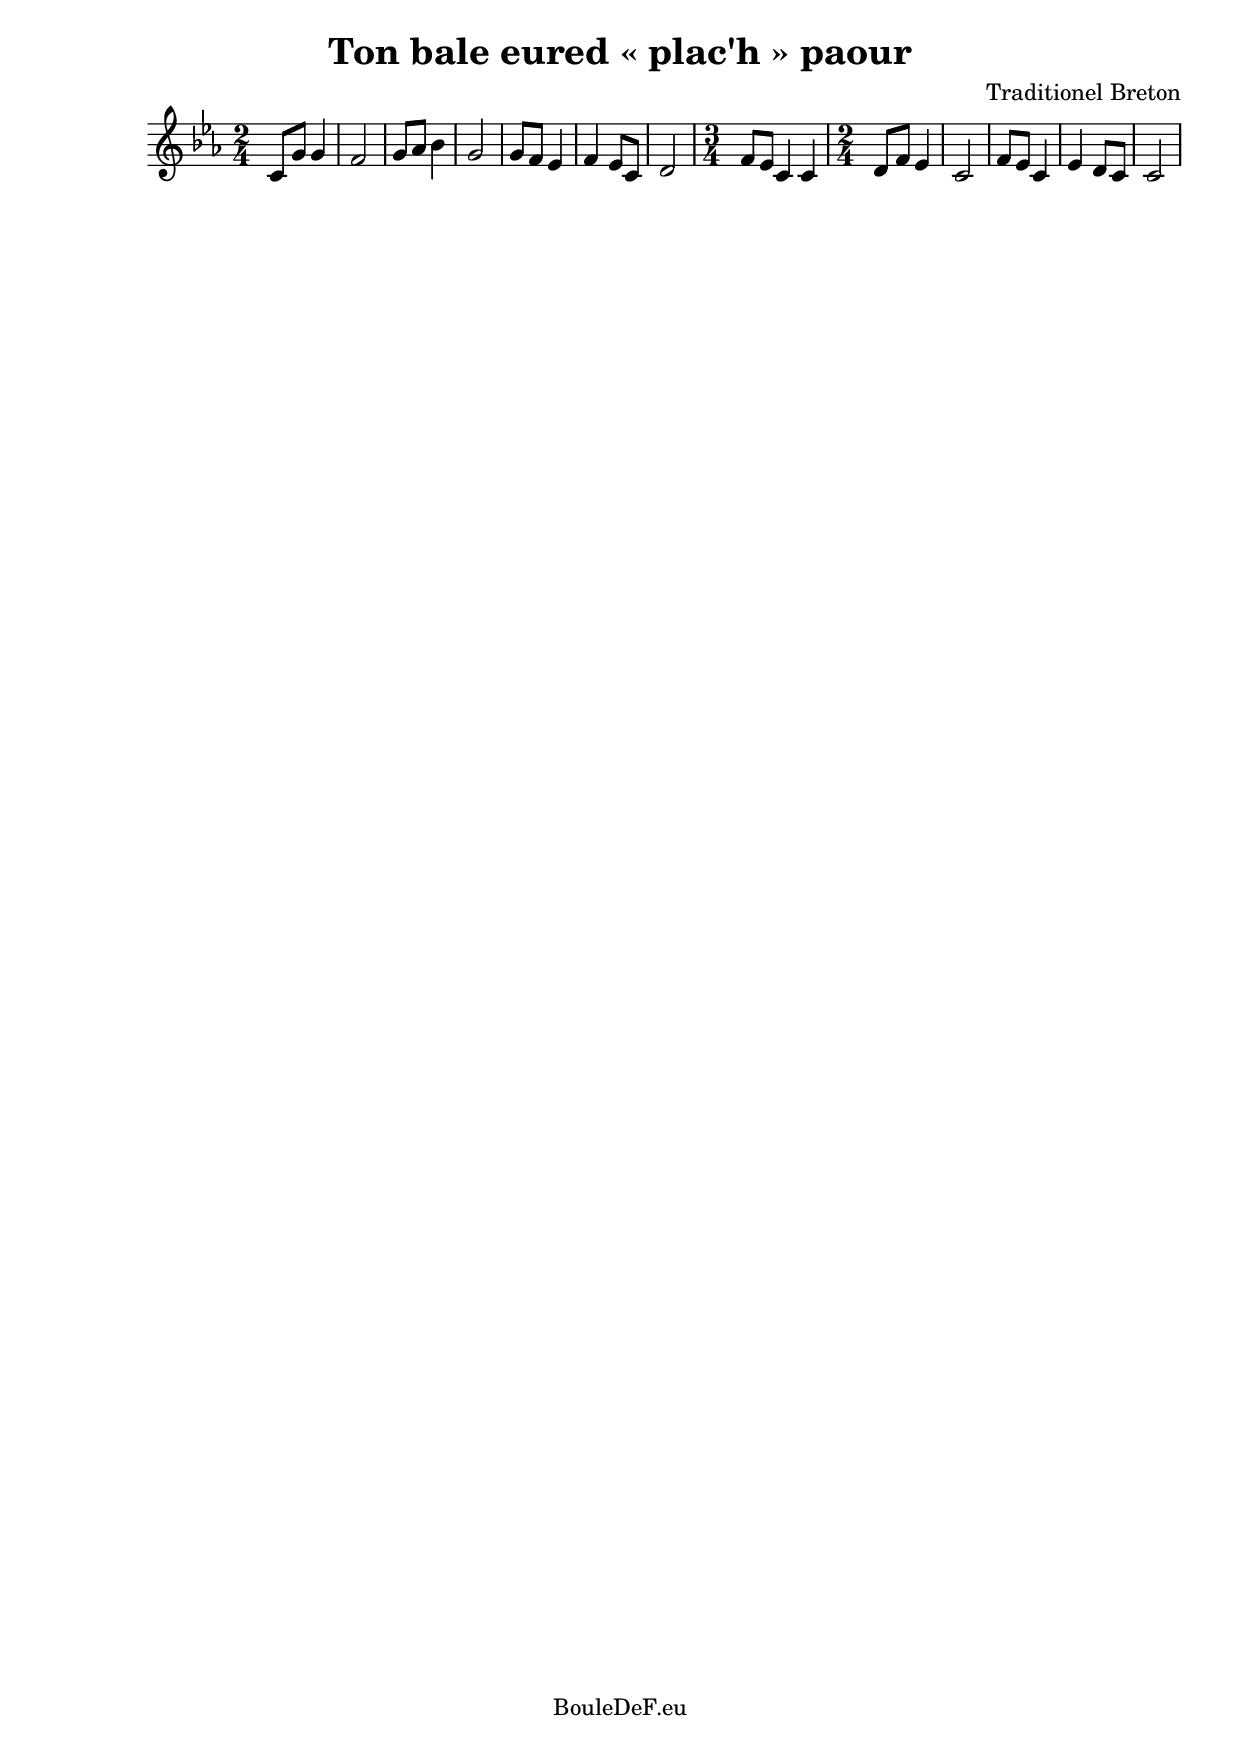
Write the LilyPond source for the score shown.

\version "2.16.0"
\include "italiano.ly"

\header {
	title = "Ton bale eured « plac'h » paour"
	composer = "Traditionel Breton"
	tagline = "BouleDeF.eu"
}

tonbaleeuredplachpaour = \relative sib {
	\clef "treble"
	\key mib \major

	\time 2/4
	| do8 sol' sol4
	| fa2
	| sol8 lab sib4
	| sol2
	| sol8 fa mib4
	| fa4 mib8 do
	| re2
	\time 3/4
	| fa8 mib do4 do
	\time 2/4
	| re8 fa mib4
	| do2
	| fa8 mib do4
	| mib4 re8 do
	| do2
}

\score {
	\new Staff { \tonbaleeuredplachpaour }
	\layout {}
}

\score {
	\new Staff { \unfoldRepeats { \tonbaleeuredplachpaour } }
	\midi {}
}